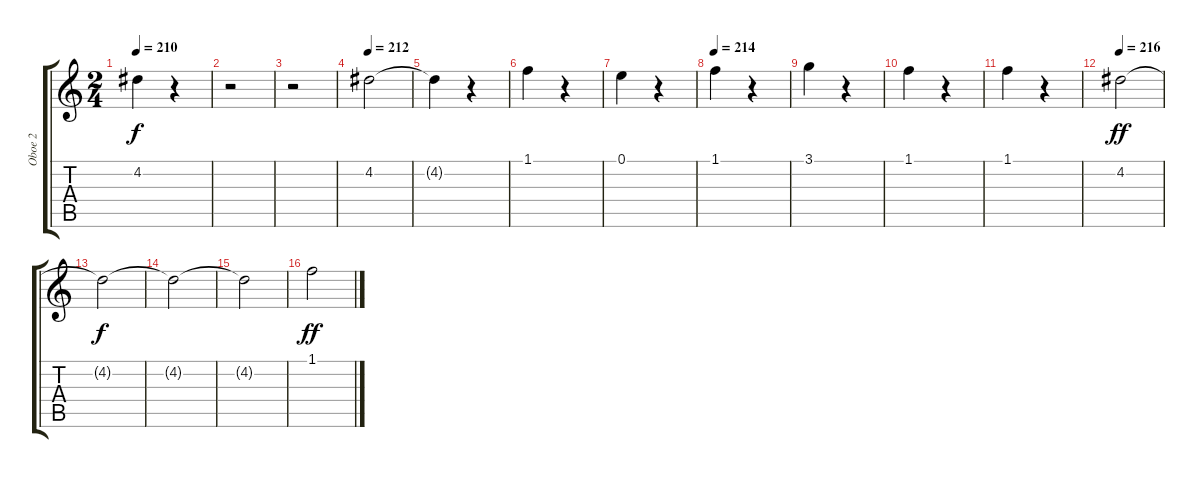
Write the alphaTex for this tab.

\track ("Oboe 2" "Oboe 2") {instrument acousticguitarnylon}
\staff {score tabs}
\tuning (E4 B3 G3 D3 A2 E2) {hide}
\ts (2 4)
\tempo 210
\clef g2
\ks c
4.2.4{dy f} r.4 |
r.2 |
r.2 |
\tempo 212
4.2.2 |
4.2{t}.4 r.4 |
1.1.4 r.4 |
0.1.4 r.4 |
\tempo 214
1.1.4 r.4 |
3.1.4 r.4 |
1.1.4 r.4 |
1.1.4 r.4 |
\tempo 216
4.2.2{dy ff} |
4.2{t}.2{dy f} |
4.2{t}.2 |
4.2{t}.2 |
1.1.2{dy ff}
